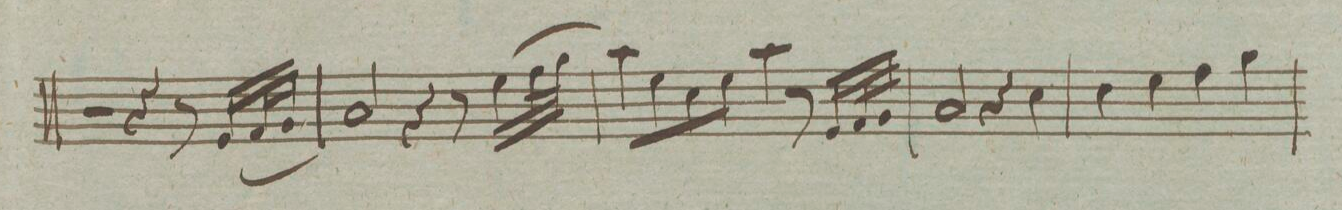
**kern	**dynam
*I"Fagotto Primo	*
*clefF4	*
*k[]	*
*met(c|)	*
*M2/2	*
2r	.
4r	.
8r	.
16GG/LL	.
32AA/L	.
32BB/JJJ	.
=221	=221
2C/	.
4r	.
8r	.
16G\LL	.
32A\L	.
32B\JJJ	.
=222	=222
8c\L	.
8G\	.
8E\	.
8G\J	.
4c\	.
8r	.
(16GG/LL	.
32AA/L	.
32BB/JJJ	.
=223	=223
2C/)	.
4r	.
4E\	.
=224	=224
4F\	.
4G\	.
4A\	.
4B\	.
=225	=225
*-	*-
